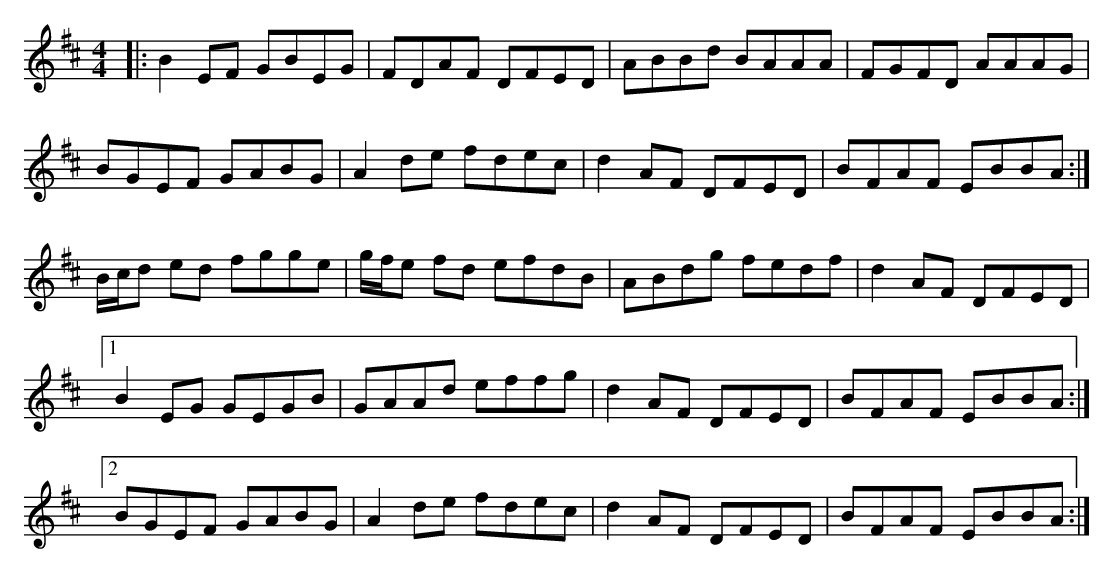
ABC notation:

X:1
M:4/4
K:Edor
|:B2 EF GBEG|FDAF DFED|ABBd BAAA|FGFD AAAG|
BGEF GABG|A2 de fdec|d2 AF DFED|BFAF EBBA:|
B/c/d ed fgge|g/f/e fd efdB|ABdg fedf|d2 AF DFED|
[1B2 EG GEGB|GAAd effg|d2 AF DFED|BFAF EBBA:|
[2BGEF GABG|A2 de fdec|d2 AF DFED|BFAF EBBA:|
